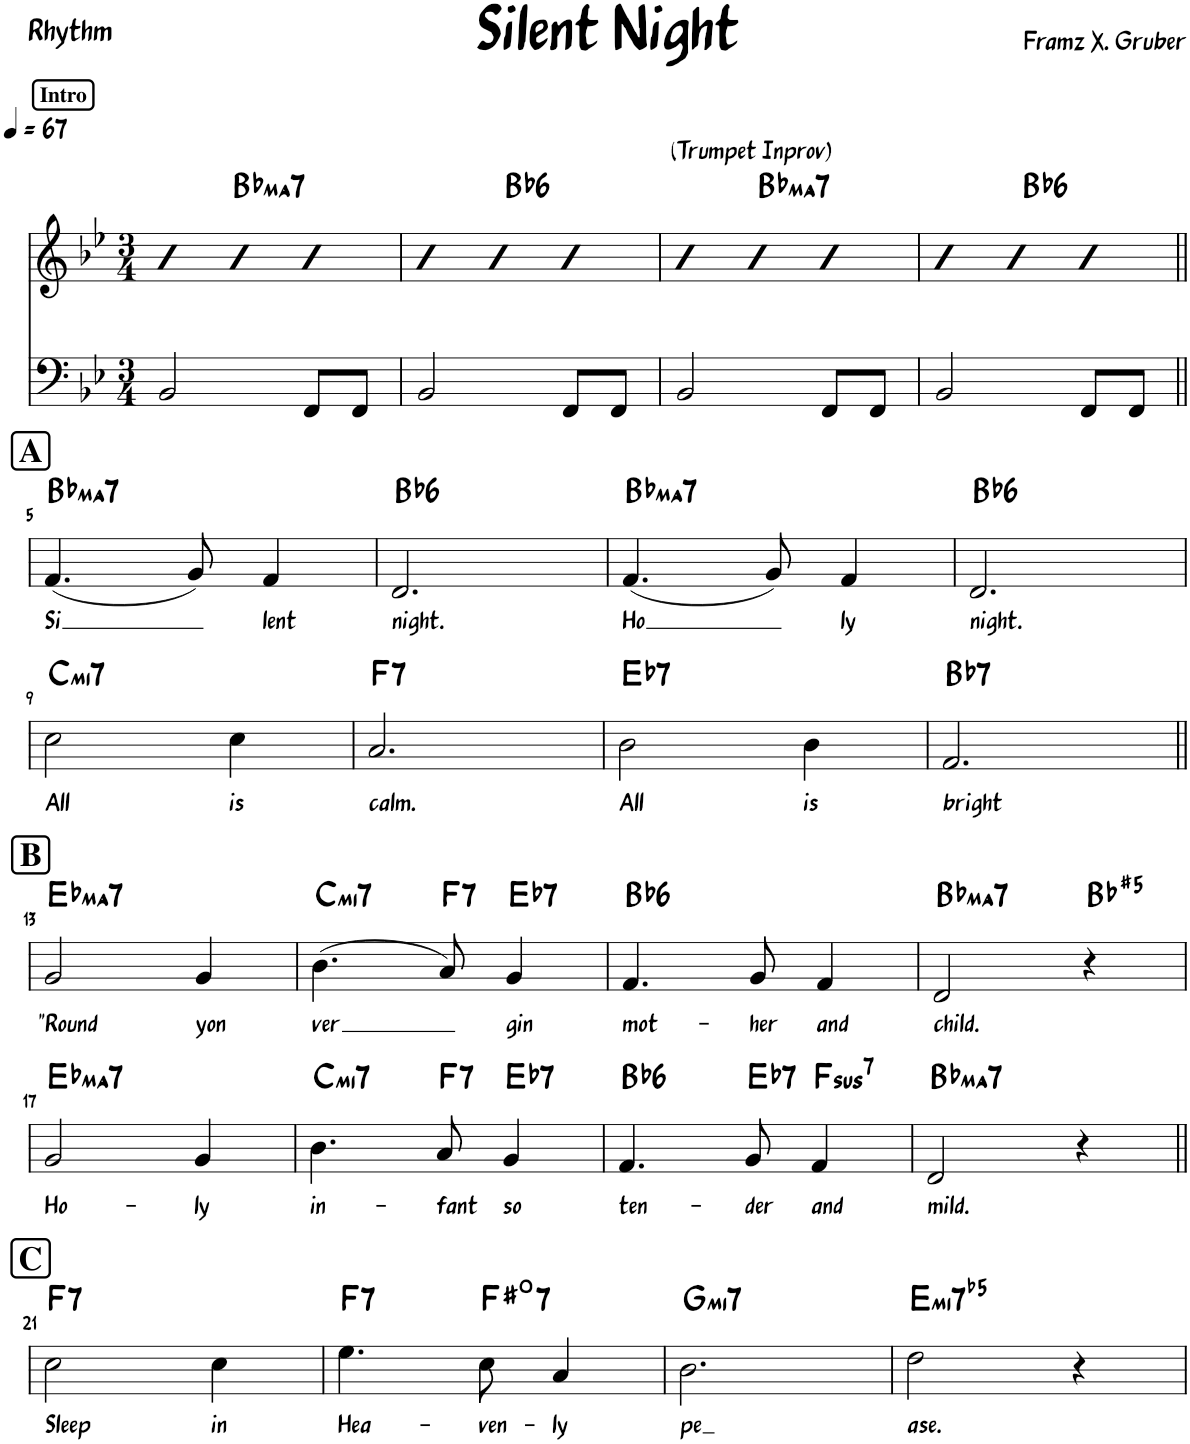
**kern	**kern	**text	**harte
*part2	*part1	*part1	*part1
*staff2	*staff1	*staff1	*
*I"Acoustic Bass	*I"Piano	*	*
*I'Ac b	*I'Pno	*	*
*clefF4	*clefG2	*	*
*k[b-e-]	*k[b-e-]	*	*
*M3/4	*M3/4	*	*
*MM67	*MM67	*	*
!!LO:REH:place=s1:a:B:cj:fs=9:t=Intro
=1	=1	=1	=1
!	!	!	!LO:H:kt=ma7
2BB-/	4b-	.	Bb:maj7
.	4b-	.	.
8FF/L	4b-	.	.
8FF/J	.	.	.
=2	=2	=2	=2
2BB-/	4b-	.	.
!	!	!	!LO:H:kt=6
.	4b-	.	Bb:maj6
8FF/L	4b-	.	.
8FF/J	.	.	.
=3	=3	=3	=3
!	!LO:TX:a:t=(Trumpet Inprov)	!	!
2BB-/	4b-	.	.
!	!	!	!LO:H:kt=ma7
.	4b-	.	Bb:maj7
8FF/L	4b-	.	.
8FF/J	.	.	.
=4	=4	=4	=4
2BB-/	4b-	.	.
!	!	!	!LO:H:kt=6
.	4b-	.	Bb:maj6
8FF/L	4b-	.	.
8FF/J	.	.	.
!!LO:LB:g=z
!!LO:REH:place=s1:a:B:cj:fs=14:t=A
=5||	=5||	=5||	=5||
!	!	!LO:LY:b	!LO:H:kt=ma7
2.r	(4.f/	-Si	Bb:maj7
.	8g/)	.	.
!	!	!LO:LY:b	!
.	4f/	lent	.
=6	=6	=6	=6
!	!	!LO:LY:b	!LO:H:kt=6
2.r	2.d/	night.	Bb:maj6
=7	=7	=7	=7
!	!	!LO:LY:b	!LO:H:kt=ma7
2.r	(4.f/	Ho	Bb:maj7
.	8g/)	.	.
!	!	!LO:LY:b	!
.	4f/	ly	.
=8	=8	=8	=8
!	!	!LO:LY:b	!LO:H:kt=6
2.r	2.d/	night.	Bb:maj6
!!LO:LB:g=z
=9	=9	=9	=9
!	!	!LO:LY:b	!LO:H:kt=mi7
2.r	2cc\	All	C:min7
!	!	!LO:LY:b	!
.	4cc\	is	.
=10	=10	=10	=10
!	!	!LO:LY:b	!LO:H:kt=7
2.r	2.a/	calm.	F:7
=11	=11	=11	=11
!	!	!LO:LY:b	!LO:H:kt=7
2.r	2b-\	All	Eb:7
!	!	!LO:LY:b	!
.	4b-\	is	.
=12	=12	=12	=12
!	!	!LO:LY:b	!LO:H:kt=7
2.r	2.f/	bright	Bb:7
!!LO:LB:g=z
!!LO:REH:place=s1:a:B:cj:fs=14:t=B
=13||	=13||	=13||	=13||
!	!	!LO:LY:b	!LO:H:kt=ma7
2.r	2g/	"Round	Eb:maj7
!	!	!LO:LY:b	!
.	4g/	yon	.
=14	=14	=14	=14
!	!	!LO:LY:b	!LO:H:kt=mi7
2.r	(4.b-\	ver	C:min7
!	!	!	!LO:H:kt=7
.	8a/)	.	F:7
!	!	!LO:LY:b	!LO:H:kt=7
.	4g/	gin	Eb:7
=15	=15	=15	=15
!	!	!LO:LY:b	!LO:H:kt=6
2.r	4.f/	mot-	Bb:maj6
!	!	!LO:LY:b	!
.	8g/	-her	.
!	!	!LO:LY:b	!
.	4f/	and	.
=16	=16	=16	=16
!	!	!LO:LY:b	!LO:H:kt=ma7
2.r	2d/	child.	Bb:maj7
.	4r	.	Bb:(3,#5)
!!LO:LB:g=z
=17	=17	=17	=17
!	!	!LO:LY:b	!LO:H:kt=ma7
2.r	2g/	Ho-	Eb:maj7
!	!	!LO:LY:b	!
.	4g/	-ly	.
=18	=18	=18	=18
!	!	!LO:LY:b	!LO:H:kt=mi7
2.r	4.b-\	in-	C:min7
!	!	!LO:LY:b	!LO:H:kt=7
.	8a/	-fant	F:7
!	!	!LO:LY:b	!LO:H:kt=7
.	4g/	so	Eb:7
=19	=19	=19	=19
!	!	!LO:LY:b	!LO:H:kt=6
2.r	4.f/	ten-	Bb:maj6
!	!	!LO:LY:b	!LO:H:kt=7
.	8g/	-der	Eb:7
!	!	!LO:LY:b	!LO:H:kt=7
.	4f/	and	F:maj
=20	=20	=20	=20
!	!	!LO:LY:b	!LO:H:kt=ma7
2.r	2d/	mild.	Bb:maj7
.	4r	.	.
!!LO:LB:g=z
!!LO:REH:place=s1:a:B:cj:fs=14:t=C
=21||	=21||	=21||	=21||
!	!	!LO:LY:b	!LO:H:kt=7
2.r	2cc\	Sleep	F:7
!	!	!LO:LY:b	!
.	4cc\	in	.
=22	=22	=22	=22
!	!	!LO:LY:b	!LO:H:kt=7
2.r	4.ee-\	Hea-	F:7
!	!	!LO:LY:b	!LO:H:kt=7
.	8cc\	-ven-	F#:dim7
!	!	!LO:LY:b	!
.	4a/	-ly	.
=23	=23	=23	=23
!	!	!LO:LY:b	!LO:H:kt=mi7
2.r	2.b-\	pe	G:min7
=24	=24	=24	=24
!	!	!LO:LY:b	!LO:H:kt=mi7b5
2.r	2dd\	ase.	E:hdim7
.	4r	.	.
=	=	=	=
*-	*-	*-	*-
